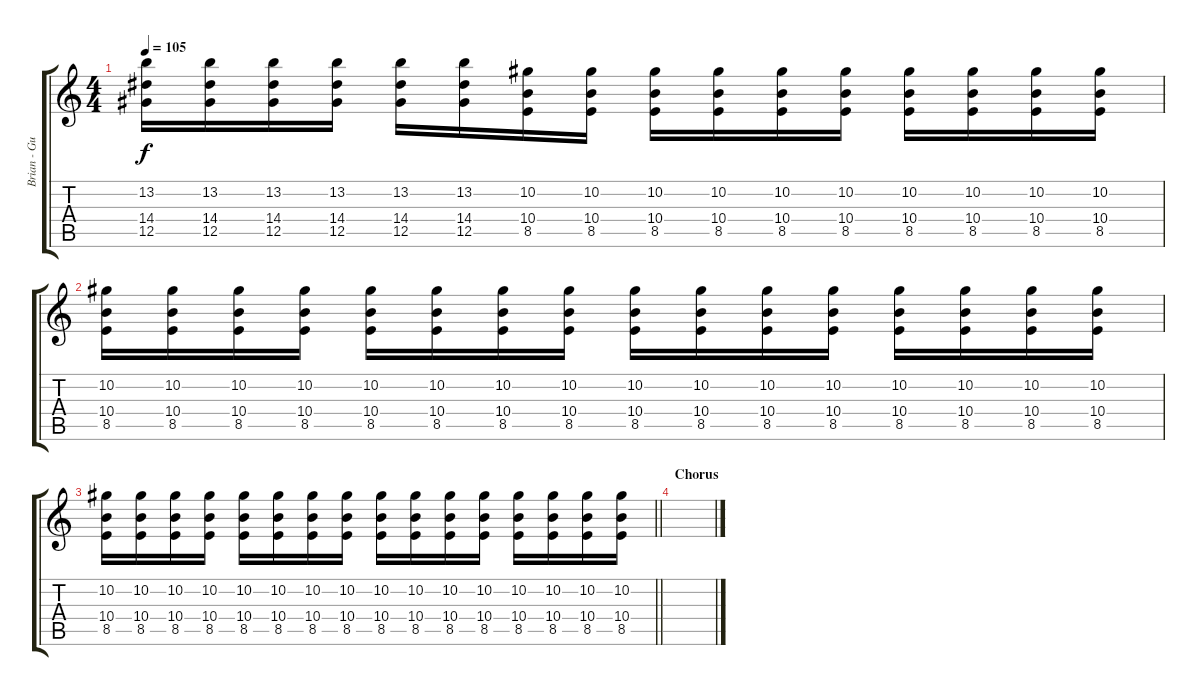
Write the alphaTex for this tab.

\track ("Brian - Guitar Overdub" "Brian - Gu") {instrument electricguitarclean}
\staff {score tabs}
\tuning (Eb4 Bb3 Gb3 Db3 Ab2 Eb2) {hide}
\ts (4 4)
\tempo 105
\clef g2
\ks c
(13.2 14.4 12.5).16{dy f} (13.2 14.4 12.5).16 (13.2 14.4 12.5).16 (13.2 14.4 12.5).16 (13.2 14.4 12.5).16 (13.2 14.4 12.5).16 (10.2 10.4 8.5).16 (10.2 10.4 8.5).16 (10.2 10.4 8.5).16 (10.2 10.4 8.5).16 (10.2 10.4 8.5).16 (10.2 10.4 8.5).16 (10.2 10.4 8.5).16 (10.2 10.4 8.5).16 (10.2 10.4 8.5).16 (10.2 10.4 8.5).16 |
(10.2 10.4 8.5).16 (10.2 10.4 8.5).16 (10.2 10.4 8.5).16 (10.2 10.4 8.5).16 (10.2 10.4 8.5).16 (10.2 10.4 8.5).16 (10.2 10.4 8.5).16 (10.2 10.4 8.5).16 (10.2 10.4 8.5).16 (10.2 10.4 8.5).16 (10.2 10.4 8.5).16 (10.2 10.4 8.5).16 (10.2 10.4 8.5).16 (10.2 10.4 8.5).16 (10.2 10.4 8.5).16 (10.2 10.4 8.5).16 |
\barLineRight lightlight
(10.2 10.4 8.5).16 (10.2 10.4 8.5).16 (10.2 10.4 8.5).16 (10.2 10.4 8.5).16 (10.2 10.4 8.5).16 (10.2 10.4 8.5).16 (10.2 10.4 8.5).16 (10.2 10.4 8.5).16 (10.2 10.4 8.5).16 (10.2 10.4 8.5).16 (10.2 10.4 8.5).16 (10.2 10.4 8.5).16 (10.2 10.4 8.5).16 (10.2 10.4 8.5).16 (10.2 10.4 8.5).16 (10.2 10.4 8.5).16 |
\section ("" "Chorus")
